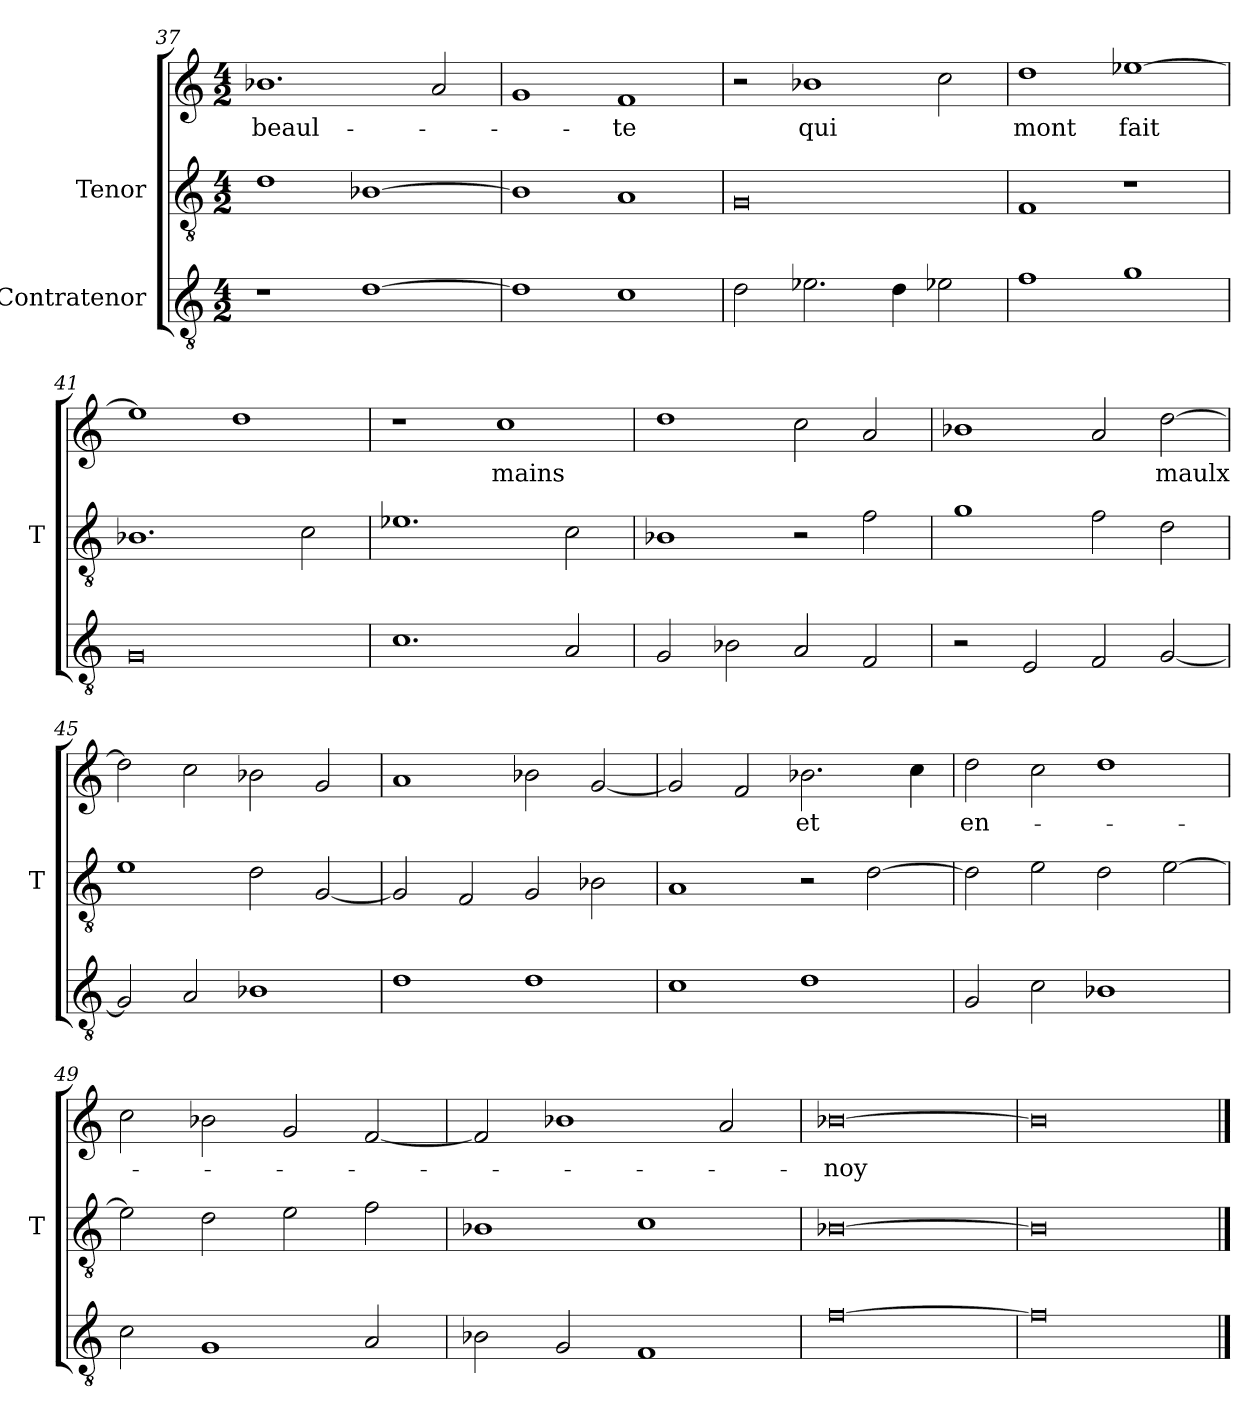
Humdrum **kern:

**kern	**kern	**kern	**text
*part3	*part2	*part1	*part1
*staff3	*staff2	*staff1	*staff1
*I"Contratenor	*I"Tenor	*	*
*	*I'T	*	*
*clefGv2	*clefGv2	*clefG2	*
*M4/2	*M4/2	*M4/2	*
=37	=37	=37	=37
1r	1d	1.b-X	beaul-
[1d	[1B-X	.	.
.	.	2a	.
=38	=38	=38	=38
1d]	1B-]	1g	.
1c	1A	1f	-te
=39	=39	=39	=39
2d	0G	2r	.
2.e-X	.	1b-X	-qui
4d	.	.	.
2e-X	.	2cc	.
=40	=40	=40	=40
1f	1F	1dd	-mont
1g	1r	[1ee-X	-fait
=41	=41	=41	=41
0G	1.B-X	1ee-]	.
.	.	1dd	.
.	2c	.	.
=42	=42	=42	=42
1.c	1.e-X	1r	.
.	.	1cc	-mains
2A	2c	.	.
=43	=43	=43	=43
2G	1B-X	1dd	.
2B-X	.	.	.
2A	2r	2cc	.
2F	2f	2a	.
=44	=44	=44	=44
2r	1g	1b-X	.
2E	.	.	.
2F	2f	2a	.
[2G	2d	[2dd	-maulx
=45	=45	=45	=45
2G]	1e	2dd]	.
2A	.	2cc	.
1B-X	2d	2b-X	.
.	[2G	2g	.
=46	=46	=46	=46
1d	2G]	1a	.
.	2F	.	.
1d	2G	2b-X	.
.	2B-X	[2g	.
=47	=47	=47	=47
1c	1A	2g]	.
.	.	2f	.
1d	2r	2.b-X	-et
.	[2d	.	.
.	.	4cc	.
=48	=48	=48	=48
2G	2d]	2dd	en-
2c	2e	2cc	.
1B-X	2d	1dd	.
.	[2e	.	.
=49	=49	=49	=49
2c	2e]	2cc	.
1G	2d	2b-X	.
.	2e	2g	.
2A	2f	[2f	.
=50	=50	=50	=50
2B-X	1B-X	2f]	.
2G	.	1b-X	.
1F	1c	.	.
.	.	2a	.
=51	=51	=51	=51
[0f	[0B-X	[0b-X	-noy
=52	=52	=52	=52
0f]	0B-]	0b-]	.
==	==	==	==
*-	*-	*-	*-
